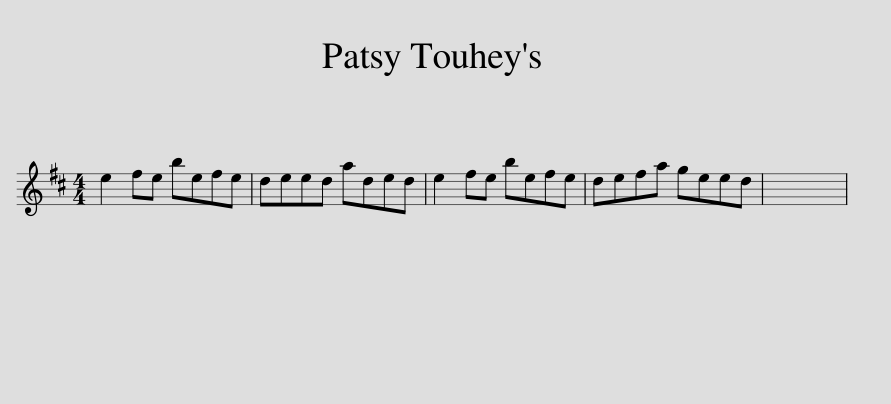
X:1
L:1/8
M:4/4
I:linebreak $
K:D
V:1 treble
V:1
 e2 fe befe | deed aded | e2 fe befe | defa geed | x8 | %5
